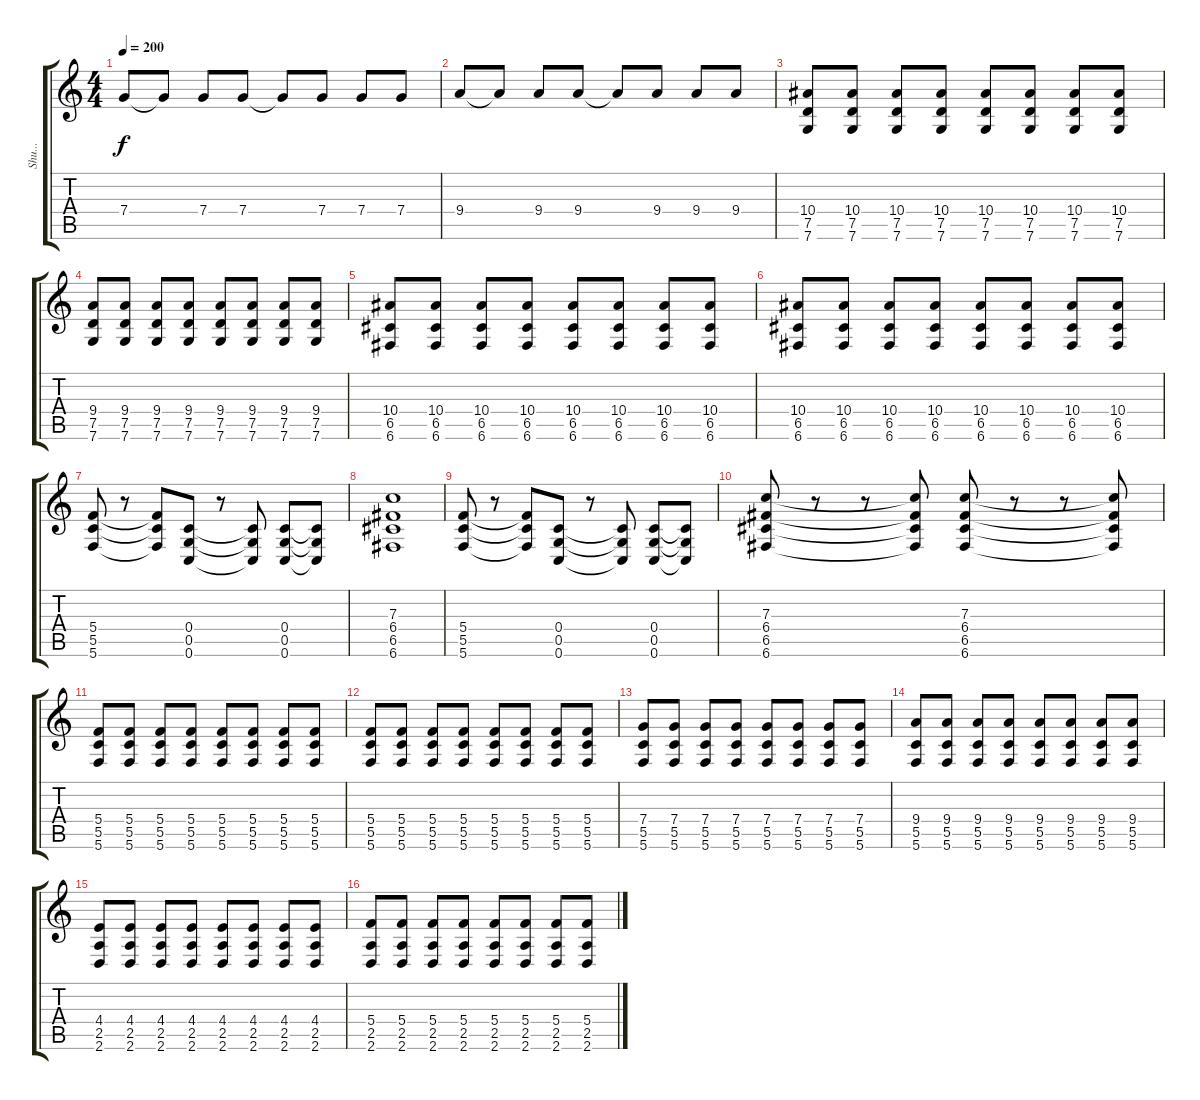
\track ("Shu..." "Shu...") {instrument distortionguitar}
\staff {score tabs}
\tuning (D4 A3 F3 C3 G2 C2) {hide}
\ts (4 4)
\tempo 200
\clef g2
\ks c
7.4.8{dy f} 7.4{t}.8 7.4.8 7.4.8 7.4{t}.8 7.4.8 7.4.8 7.4.8 |
9.4.8 9.4{t}.8 9.4.8 9.4.8 9.4{t}.8 9.4.8 9.4.8 9.4.8 |
(10.4 7.5 7.6).8 (10.4 7.5 7.6).8 (10.4 7.5 7.6).8 (10.4 7.5 7.6).8 (10.4 7.5 7.6).8 (10.4 7.5 7.6).8 (10.4 7.5 7.6).8 (10.4 7.5 7.6).8 |
(9.4 7.5 7.6).8 (9.4 7.5 7.6).8 (9.4 7.5 7.6).8 (9.4 7.5 7.6).8 (9.4 7.5 7.6).8 (9.4 7.5 7.6).8 (9.4 7.5 7.6).8 (9.4 7.5 7.6).8 |
(10.4 6.5 6.6).8 (10.4 6.5 6.6).8 (10.4 6.5 6.6).8 (10.4 6.5 6.6).8 (10.4 6.5 6.6).8 (10.4 6.5 6.6).8 (10.4 6.5 6.6).8 (10.4 6.5 6.6).8 |
(10.4 6.5 6.6).8 (10.4 6.5 6.6).8 (10.4 6.5 6.6).8 (10.4 6.5 6.6).8 (10.4 6.5 6.6).8 (10.4 6.5 6.6).8 (10.4 6.5 6.6).8 (10.4 6.5 6.6).8 |
(5.4 5.5 5.6).8 r.8 (5.4{t} 5.5{t} 5.6{t}).8 (0.4 0.5 0.6).8 r.8 (0.4{t} 0.5{t} 0.6{t}).8 (0.4 0.5 0.6).8 (0.4{t} 0.5{t} 0.6{t}).8 |
(7.3 6.4 6.5 6.6).1 |
(5.4 5.5 5.6).8 r.8 (5.4{t} 5.5{t} 5.6{t}).8 (0.4 0.5 0.6).8 r.8 (0.4{t} 0.5{t} 0.6{t}).8 (0.4 0.5 0.6).8 (0.4{t} 0.5{t} 0.6{t}).8 |
(7.3 6.4 6.5 6.6).8 r.8 r.8 (7.3{t} 6.4{t} 6.5{t} 6.6{t}).8 (7.3 6.4 6.5 6.6).8 r.8 r.8 (7.3{t} 6.4{t} 6.5{t} 6.6{t}).8 |
(5.4 5.5 5.6).8 (5.4 5.5 5.6).8 (5.4 5.5 5.6).8 (5.4 5.5 5.6).8 (5.4 5.5 5.6).8 (5.4 5.5 5.6).8 (5.4 5.5 5.6).8 (5.4 5.5 5.6).8 |
(5.4 5.5 5.6).8 (5.4 5.5 5.6).8 (5.4 5.5 5.6).8 (5.4 5.5 5.6).8 (5.4 5.5 5.6).8 (5.4 5.5 5.6).8 (5.4 5.5 5.6).8 (5.4 5.5 5.6).8 |
(7.4 5.5 5.6).8 (7.4 5.5 5.6).8 (7.4 5.5 5.6).8 (7.4 5.5 5.6).8 (7.4 5.5 5.6).8 (7.4 5.5 5.6).8 (7.4 5.5 5.6).8 (7.4 5.5 5.6).8 |
(9.4 5.5 5.6).8 (9.4 5.5 5.6).8 (9.4 5.5 5.6).8 (9.4 5.5 5.6).8 (9.4 5.5 5.6).8 (9.4 5.5 5.6).8 (9.4 5.5 5.6).8 (9.4 5.5 5.6).8 |
(4.4 2.5 2.6).8 (4.4 2.5 2.6).8 (4.4 2.5 2.6).8 (4.4 2.5 2.6).8 (4.4 2.5 2.6).8 (4.4 2.5 2.6).8 (4.4 2.5 2.6).8 (4.4 2.5 2.6).8 |
(5.4 2.5 2.6).8 (5.4 2.5 2.6).8 (5.4 2.5 2.6).8 (5.4 2.5 2.6).8 (5.4 2.5 2.6).8 (5.4 2.5 2.6).8 (5.4 2.5 2.6).8 (5.4 2.5 2.6).8
